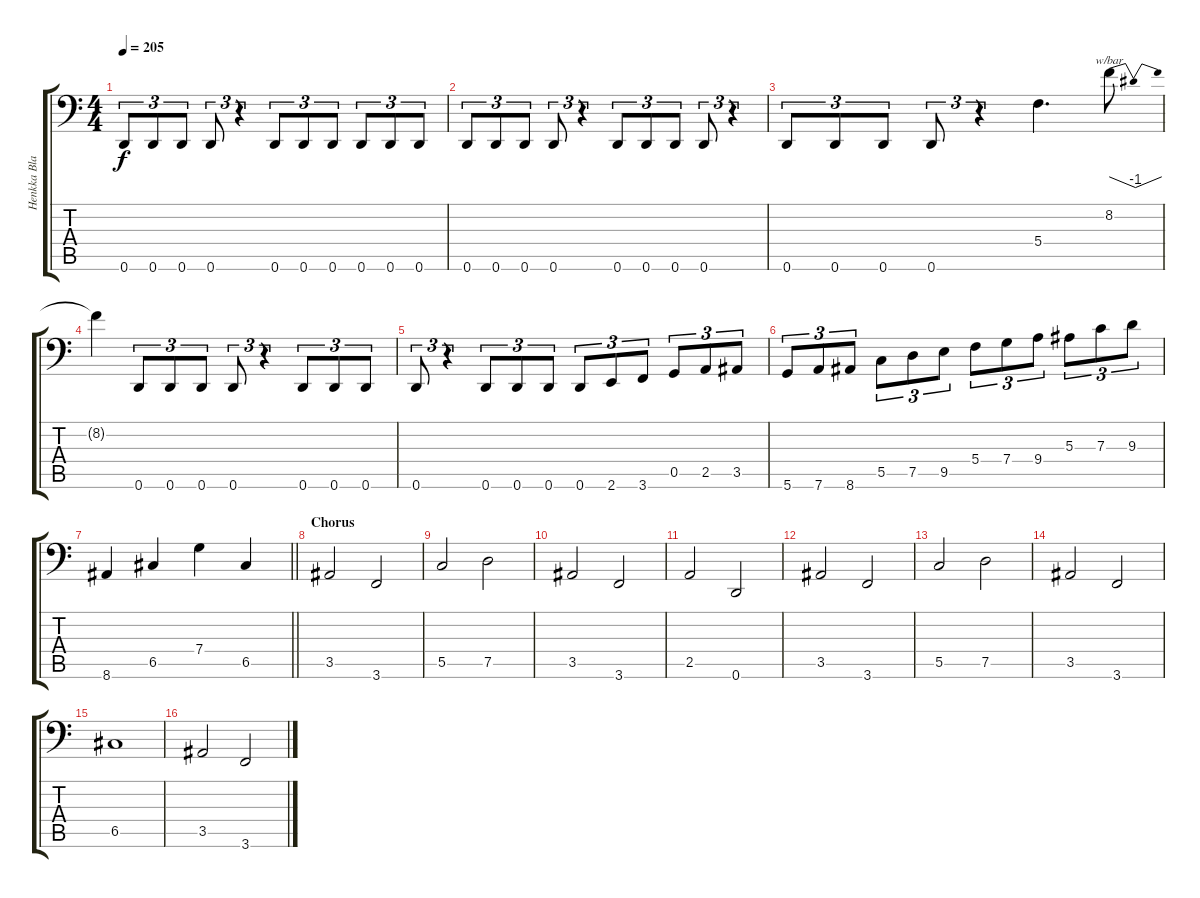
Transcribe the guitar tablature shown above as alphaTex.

\track ("Henkka Blacksmith" "Henkka Bla") {instrument electricbasspick}
\staff {score tabs}
\tuning (D3 A2 F2 C2 G1 D1) {hide}
\ts (4 4)
\tempo 205
\clef f4
\ks c
0.6.8{tu (3 2) dy f} 0.6.8{tu (3 2)} 0.6.8{tu (3 2)} 0.6.8{tu (3 2)} r.4{tu (3 2)} 0.6.8{tu (3 2)} 0.6.8{tu (3 2)} 0.6.8{tu (3 2)} 0.6.8{tu (3 2)} 0.6.8{tu (3 2)} 0.6.8{tu (3 2)} |
0.6.8{tu (3 2)} 0.6.8{tu (3 2)} 0.6.8{tu (3 2)} 0.6.8{tu (3 2)} r.4{tu (3 2)} 0.6.8{tu (3 2)} 0.6.8{tu (3 2)} 0.6.8{tu (3 2)} 0.6.8{tu (3 2)} r.4{tu (3 2)} |
0.6.8{tu (3 2)} 0.6.8{tu (3 2)} 0.6.8{tu (3 2)} 0.6.8{tu (3 2)} r.4{tu (3 2)} 5.4.4{d} 8.2.8{tbe (dip default 0 0 30 -4 60 0)} |
8.2{t}.4 0.6.8{tu (3 2)} 0.6.8{tu (3 2)} 0.6.8{tu (3 2)} 0.6.8{tu (3 2)} r.4{tu (3 2)} 0.6.8{tu (3 2)} 0.6.8{tu (3 2)} 0.6.8{tu (3 2)} |
0.6.8{tu (3 2)} r.4{tu (3 2)} 0.6.8{tu (3 2)} 0.6.8{tu (3 2)} 0.6.8{tu (3 2)} 0.6.8{tu (3 2)} 2.6.8{tu (3 2)} 3.6.8{tu (3 2)} 0.5.8{tu (3 2)} 2.5.8{tu (3 2)} 3.5.8{tu (3 2)} |
5.6.8{tu (3 2)} 7.6.8{tu (3 2)} 8.6.8{tu (3 2)} 5.5.8{tu (3 2)} 7.5.8{tu (3 2)} 9.5.8{tu (3 2)} 5.4.8{tu (3 2)} 7.4.8{tu (3 2)} 9.4.8{tu (3 2)} 5.3.8{tu (3 2)} 7.3.8{tu (3 2)} 9.3.8{tu (3 2)} |
\barLineRight lightlight
8.6.4 6.5.4 7.4.4 6.5.4 |
\section ("" "Chorus")
3.5.2 3.6.2 |
5.5.2 7.5.2 |
3.5.2 3.6.2 |
2.5.2 0.6.2 |
3.5.2 3.6.2 |
5.5.2 7.5.2 |
3.5.2 3.6.2 |
6.5.1 |
3.5.2 3.6.2
